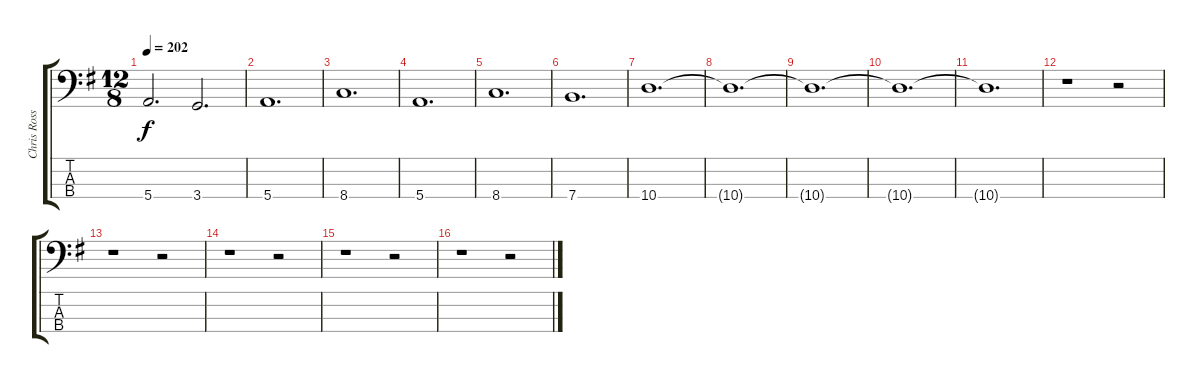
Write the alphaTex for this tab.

\track ("Chris Ross" "Chris Ross") {instrument electricbassfinger}
\staff {score tabs}
\tuning (G2 D2 A1 E1) {hide}
\ts (12 8)
\tempo 202
\clef f4
\ks g
5.4.2{d dy f} 3.4.2{d} |
5.4.1{d} |
8.4.1{d} |
5.4.1{d} |
8.4.1{d} |
7.4.1{d} |
10.4.1{d} |
10.4{t}.1{d} |
10.4{t}.1{d} |
10.4{t}.1{d} |
10.4{t}.1{d} |
r.1 r.2 |
r.1 r.2 |
r.1 r.2 |
r.1 r.2 |
r.1 r.2
